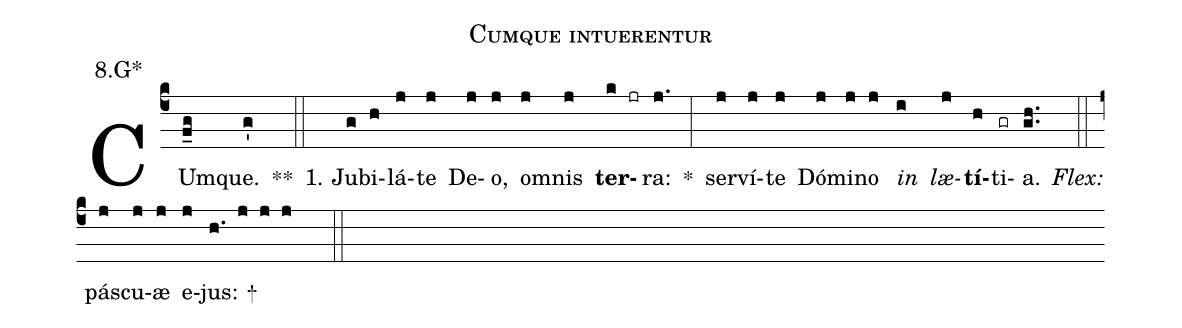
name:Cumque intuerentur;
office-part:Antiphona;
mode:8;
annotation: 8.G*;
%%
(c4) CUm(f_g)que.(g') **(::)
1. Ju(g)bi(h)lá(j)te(j) De(j)o,(j) om(j)nis(j) <b>ter</b>(k jr)ra:(j.) *(:) ser(j)ví(j)te(j) Dó(j)mi(j)no(j) <i>in</i>(i) <i>læ</i>(j)<b>tí</b>(h)ti(gr)a.(gh..) <i>Flex:</i>(::)  pás(j)cu(j)æ(j) e(j)jus: +(h. j j j  ::)
